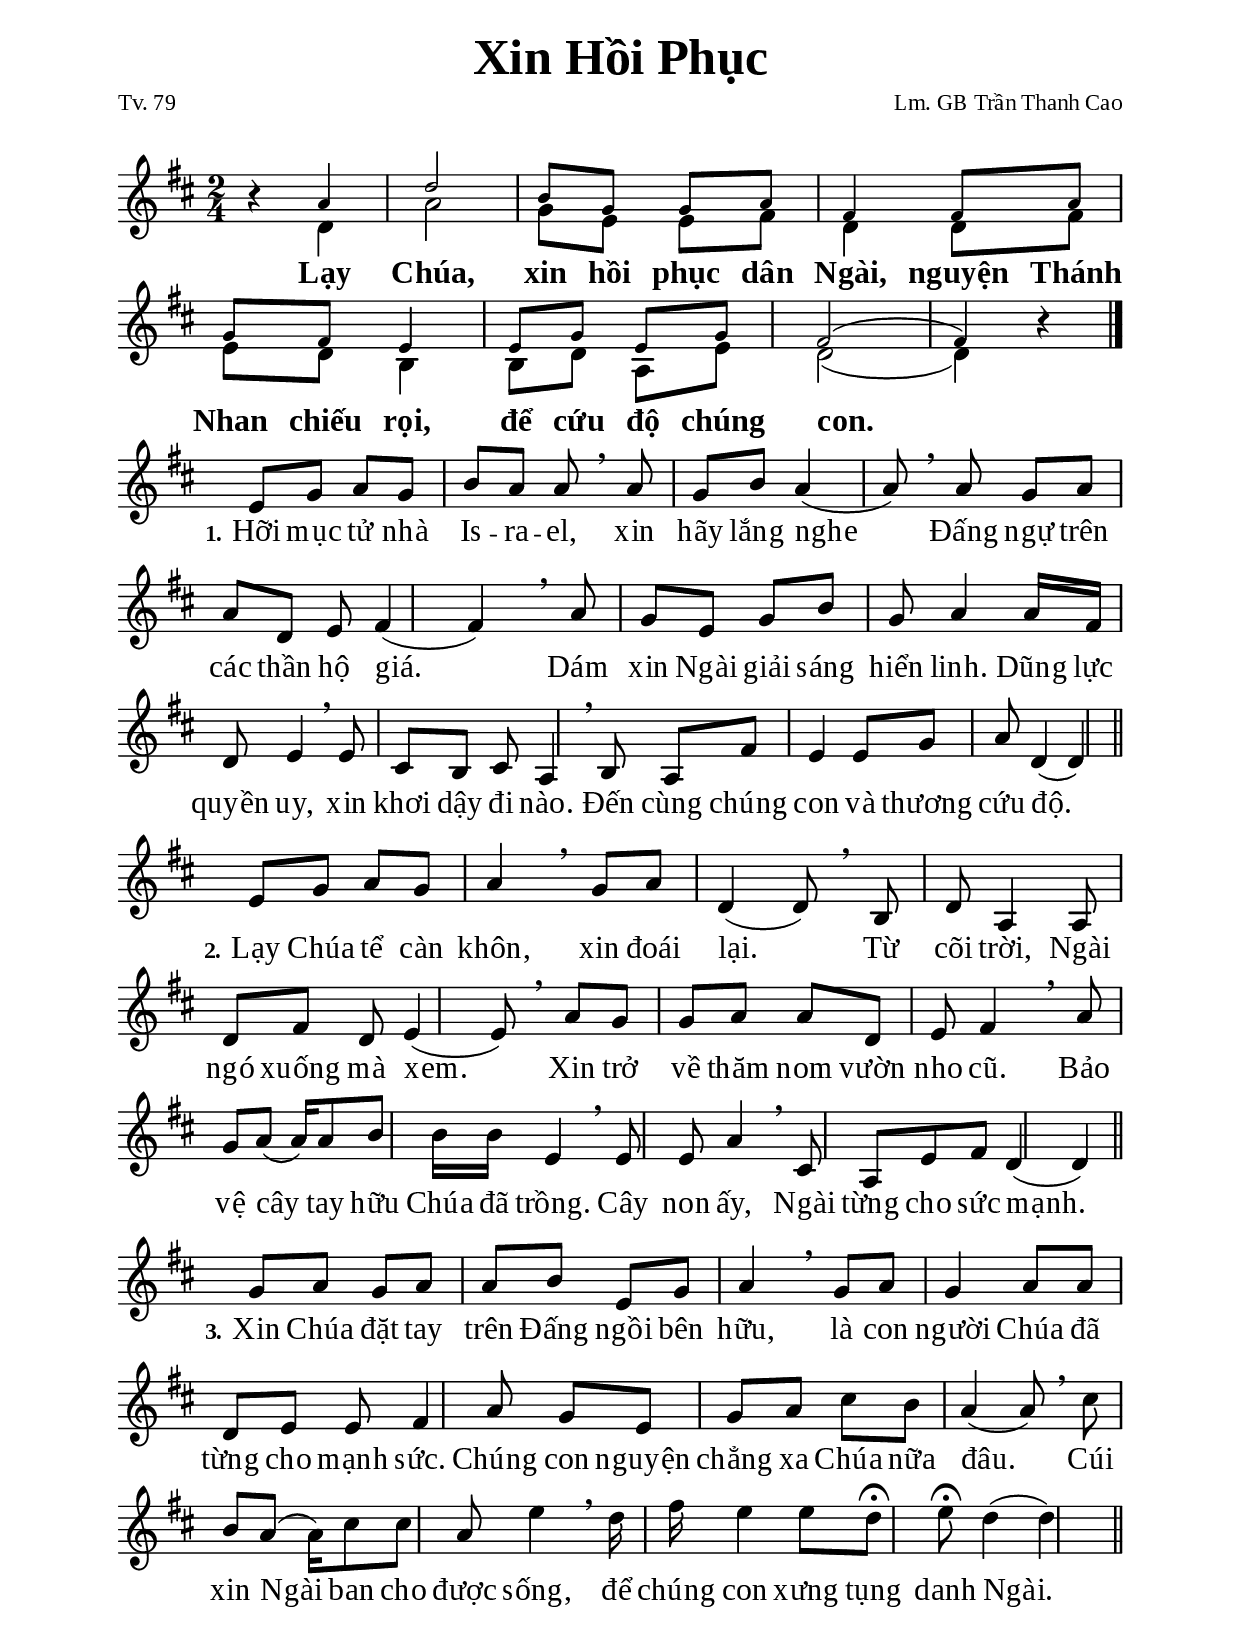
% Cài đặt chung
\version "2.20.0"
\include "english.ly"

\header {
  title = \markup { \fontsize #3 "Xin Hồi Phục" }
  poet = "Tv. 79"
  composer = "Lm. GB Trần Thanh Cao"
  arranger = " "
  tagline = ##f
}

\paper {
  #(set-paper-size "a4")
  top-margin = 10\mm
  bottom-margin = 10\mm
  left-margin = 20\mm
  right-margin = 20\mm
  indent = #0
  #(define fonts
    (make-pango-font-tree
      "Liberation Serif"
      "Liberation Serif"
      "Liberation Serif"
      (/ 20 20)))
  page-count = #1
}

% Nhạc điệp khúc
nhacDiepKhucSop= \relative c' {
  r4 d4 |
  a'2 |
  g8 e e fs |
  d4 d8 fs 
  e d b4 |
  b8 d a e' |
  d2 ( |
  d4) r \bar "|."
}

nhacDiepKhucBass= \relative c' {
  r4 a'4 |
  d2 |
  b8 g g a |
  fs4 fs8 a |
  g fs e4 |
  e8 g e g |
  fs2 ( |
  fs4) r
}

% Nhạc phiên khúc
nhacPhienKhucMot = \relative c' {
  e8 g a g b a a \breathe
  a g b a4 (a8) \breathe
  a g a a d, e fs4 (fs) \breathe
  a8 g e g b g a4 a16 fs d8 e4 \breathe
  e8 cs b cs a4 \breathe
  b8 a fs' e4 e8 g a d,4 (d) \bar "||"
}

nhacPhienKhucHai = \relative c' {
  e8 g a g a4 \breathe
  g8 a d,4 (d8) \breathe
  b d a4 a8 d fs d e4 (e8) \breathe
  a g g a a d, e fs4 \breathe
  a8 g a (a16) a8 b b16 b e,4 \breathe
  e8 e a4 \breathe
  cs,8 a e' fs d4 (d) \bar "||"
}

nhacPhienKhucBa = \relative c' {
  g'8 a g a a b e, g a4 \breathe
  g8 a g4 a8 a d, e e fs4 a8 g e g a cs b a4 (a8) \breathe
  cs b a (a16) cs8 cs a e'4 \breathe
  d16 fs e4 e8 d8 \fermata e \fermata d4 (d) \bar "||"
}

% Lời điệp khúc
loiDiepKhuc = \lyricmode {
  Lạy Chúa, xin hồi phục dân Ngài,
  nguyện Thánh Nhan chiếu rọi, để cứu độ chúng con.
}

% Lời phiên khúc
loiPhienKhucMot = \lyricmode {
  \set stanza = #"1."
  Hỡi mục tử nhà Is -- ra -- el, xin hãy lắng nghe
  Đấng ngự trên các thần hộ giá.
  Dám xin Ngài giải sáng hiển linh.
  Dũng lực quyền uy, xin khơi dậy đi nào.
  Đến cùng chúng con và thương cứu độ.
}

loiPhienKhucHai = \lyricmode {
  \set stanza = #"2."
  Lạy Chúa tể càn khôn, xin đoái lại.
  Từ cõi trời, Ngài ngó xuống mà xem.
  Xin trở về thăm nom vườn nho cũ.
  Bảo vệ cây tay hữu Chúa đã trồng.
  Cây non ấy, Ngài từng cho sức mạnh.
}

loiPhienKhucBa = \lyricmode {
  \set stanza = #"3."
  Xin Chúa đặt tay trên Đấng ngồi bên hữu,
  là con người Chúa đã từng cho mạnh sức.
  Chúng con nguyện chẳng xa Chúa nữa đâu.
  Cúi xin Ngài ban cho được sống,
  để chúng con xưng tụng danh Ngài.
}


% Dàn trang
\score {
  \new ChoirStaff <<
    \new Staff = diepKhuc \with {
        \consists "Merge_rests_engraver"
        \magnifyStaff #(magstep +1)
      }
      <<
      \new Voice = beSop {
        \voiceTwo \key d \major \time 2/4 \nhacDiepKhucSop
      }
      \new Voice = beBas {
        \override NoteHead.font-size = #-2
        \voiceOne \key d \major \time 2/4 \nhacDiepKhucBass
      }
    >>
    \new Lyrics \lyricsto beSop \loiDiepKhuc
  >>
  \layout {
    \override Lyrics.LyricText.font-series = #'bold
    \override Lyrics.LyricText.font-size = #+3
    \override Lyrics.LyricSpace.minimum-distance = #2.0
    \override Score.BarNumber.break-visibility = ##(#f #f #f)
    \override Score.SpacingSpanner.uniform-stretching = ##t
  }
}

\score {
  \new ChoirStaff <<
    \new Staff = phienKhuc \with {
        \magnifyStaff #(magstep +1)
      }
      <<
      \new Voice = beSop {
        \key d \major \time 2/4 \nhacPhienKhucMot
      }
    >>
    \new Lyrics \lyricsto beSop \loiPhienKhucMot
  >>
  \layout {
    \override Staff.TimeSignature.transparent = ##t
    \override Lyrics.LyricText.font-size = #+3
    \override Lyrics.LyricSpace.minimum-distance = #0.5
    \override Score.BarNumber.break-visibility = ##(#f #f #f)
    \override Score.SpacingSpanner.uniform-stretching = ##t
    \set Score.barAlways = ##t
    \set Score.defaultBarType = ""
  } 
}

\score {
  \new ChoirStaff <<
    \new Staff = phienKhuc \with {
        \magnifyStaff #(magstep +1)
      }
      <<
      \new Voice = beSop {
        \key d \major \time 2/4 \nhacPhienKhucHai
      }
    >>
    \new Lyrics \lyricsto beSop \loiPhienKhucHai
  >>
  \layout {
    \override Staff.TimeSignature.transparent = ##t
    \override Lyrics.LyricText.font-size = #+3
    \override Lyrics.LyricSpace.minimum-distance = #0.5
    \override Score.BarNumber.break-visibility = ##(#f #f #f)
    \override Score.SpacingSpanner.uniform-stretching = ##t
    \set Score.barAlways = ##t
    \set Score.defaultBarType = ""
  } 
}

\score {
  \new ChoirStaff <<
    \new Staff = phienKhuc \with {
        \magnifyStaff #(magstep +1)
      }
      <<
      \new Voice = beSop {
        \key d \major \time 2/4 \nhacPhienKhucBa
      }
    >>
    \new Lyrics \lyricsto beSop \loiPhienKhucBa
  >>
  \layout {
    \override Staff.TimeSignature.transparent = ##t
    \override Lyrics.LyricText.font-size = #+3
    \override Lyrics.LyricSpace.minimum-distance = #0.5
    \override Score.BarNumber.break-visibility = ##(#f #f #f)
    \override Score.SpacingSpanner.uniform-stretching = ##t
    \set Score.barAlways = ##t
    \set Score.defaultBarType = ""
  } 
}
